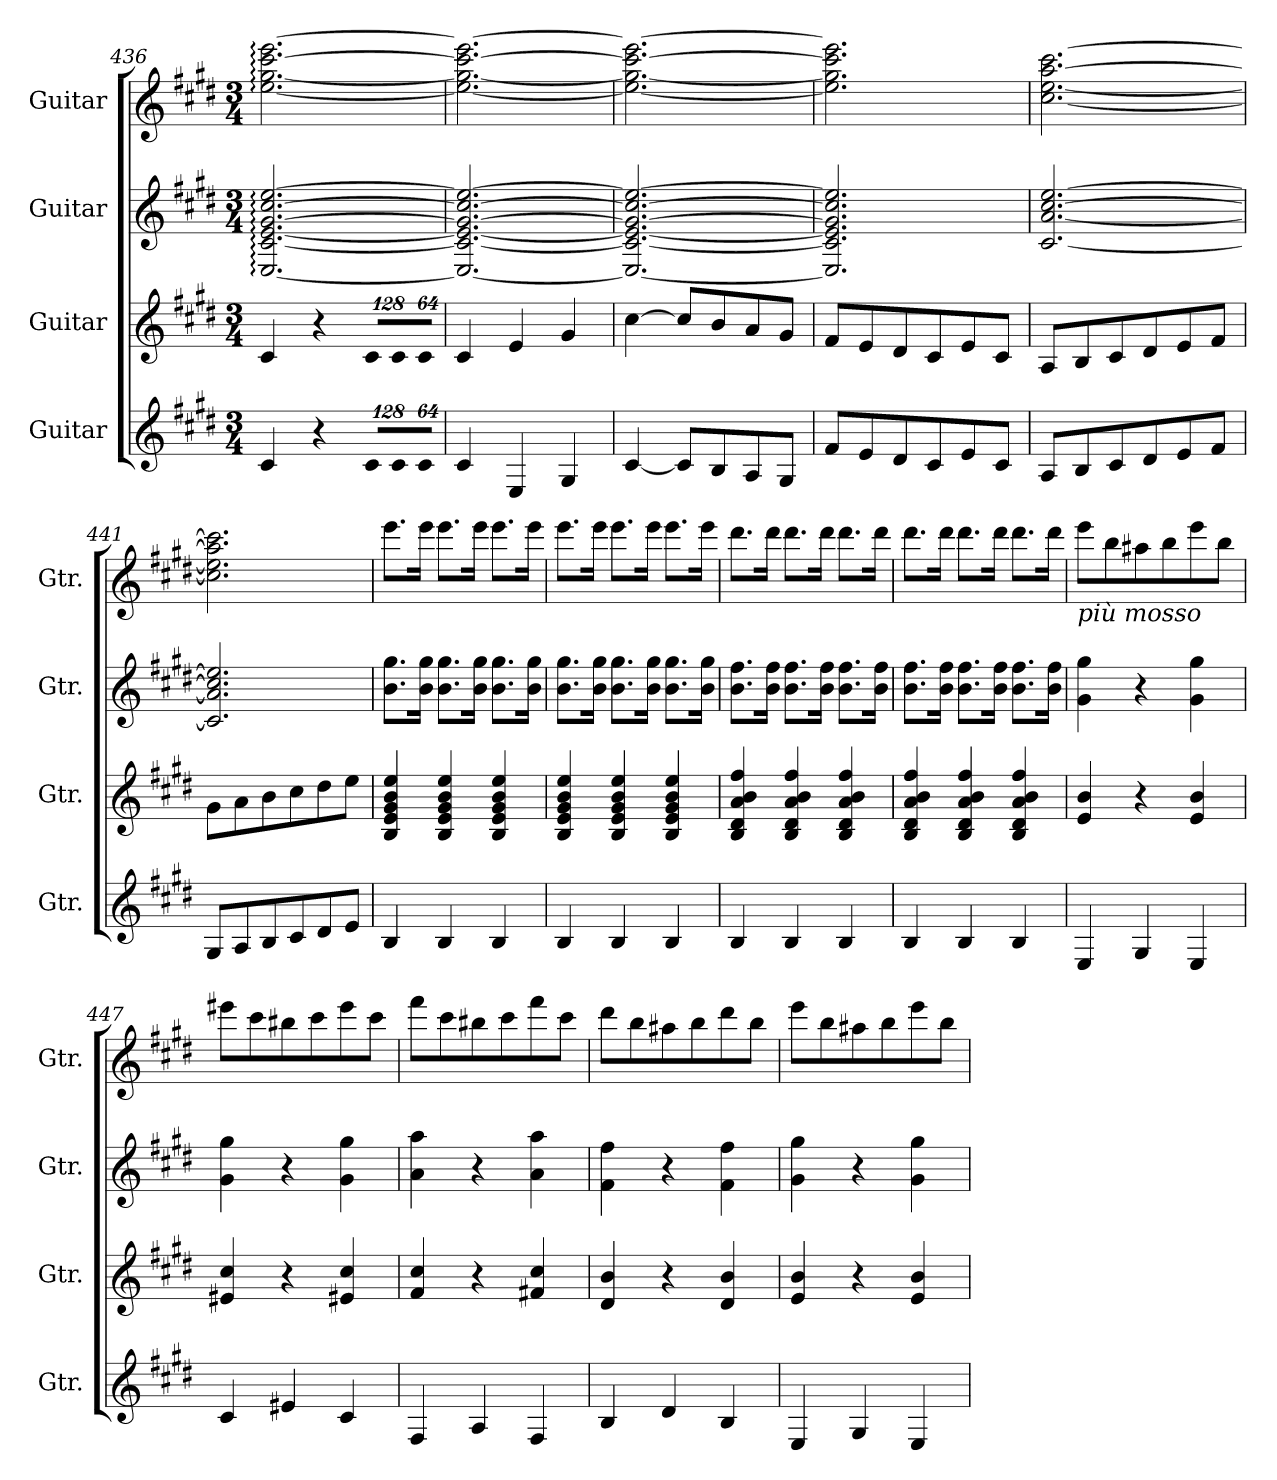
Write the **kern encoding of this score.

**kern	**kern	**kern	**kern
*part4	*part3	*part2	*part1
*staff4	*staff3	*staff2	*staff1
*I"Guitar	*I"Guitar	*I"Guitar	*I"Guitar
*I'Gtr.	*I'Gtr.	*I'Gtr.	*I'Gtr.
*clefG2	*clefG2	*clefG2	*clefG2
*ITrd7c12	*ITrd7c12	*ITrd7c12	*ITrd7c12
*k[f#c#g#d#]	*k[f#c#g#d#]	*k[f#c#g#d#]	*k[f#c#g#d#]
*E:	*E:	*E:	*E:
*M3/4	*M3/4	*M3/4	*M3/4
=436	=436	=436	=436
4C#i/	4C#i/	[<2.EEi/: [<2.C#i: [<2.Ei: [>2.G#i: [>2.c#i: [>2.ei:	[<2.ei\: [<2.g#i: [>2.cc#i: [>2.eei:
4r	4r	.	.
*Xbrackettup	*	*	*
!LO:N:vis=8	!	!	!
*	*Xbrackettup	*	*
!	!LO:N:vis=8	!	!
1024%85C#i/L	1024%85C#i/L	.	.
!LO:N:vis=8	!LO:N:vis=8	!	!
1024%85C#i/	1024%85C#i/	.	.
!LO:N:vis=8	!LO:N:vis=8	!	!
512%43C#i/J	512%43C#i/J	.	.
=437	=437	=437	=437
4C#i/	4C#i/	2.EEi/_< 2.C#i_< 2.Ei_< 2.G#i_> 2.c#i_> 2.ei_>	2.ei\_< 2.g#i_< 2.cc#i_> 2.eei_>
4EEi/	4Ei/	.	.
4GG#i/	4G#i/	.	.
=438	=438	=438	=438
[<4C#i/	[>4c#i\	2.EEi/_< 2.C#i_< 2.Ei_< 2.G#i_> 2.c#i_> 2.ei_>	2.ei\_< 2.g#i_< 2.cc#i_> 2.eei_>
8C#i/L]	8c#i/L]	.	.
8BBi/	8Bi/	.	.
8AAi/	8Ai/	.	.
8GG#i/J	8G#i/J	.	.
=439	=439	=439	=439
8F#i/L	8F#i/L	2.EEi/] 2.C#i] 2.Ei] 2.G#i] 2.c#i] 2.ei]	2.ei\] 2.g#i] 2.cc#i] 2.eei]
8Ei/	8Ei/	.	.
8D#i/	8D#i/	.	.
8C#i/	8C#i/	.	.
8Ei/	8Ei/	.	.
8C#i/J	8C#i/J	.	.
=440	=440	=440	=440
8AAi/L	8AAi/L	[<2.C#i/ [<2.Ai [>2.c#i [>2.ei	[<2.c#i\ [<2.ei [>2.ai [>2.cc#i
8BBi/	8BBi/	.	.
8C#i/	8C#i/	.	.
8D#i/	8D#i/	.	.
8Ei/	8Ei/	.	.
8F#i/J	8F#i/J	.	.
!!LO:LB:g=z
=441	=441	=441	=441
8GG#i/L	8G#i\L	2.C#i/] 2.Ai] 2.c#i] 2.ei]	2.c#i\] 2.ei] 2.ai] 2.cc#i]
8AAi/	8Ai\	.	.
8BBi/	8Bi\	.	.
8C#i/	8c#i\	.	.
8D#i/	8d#i\	.	.
8Ei/J	8ei\J	.	.
=442	=442	=442	=442
4BBi/	4BBi/ 4Ei 4G#i 4Bi 4ei	8.Bi\ 8.g#iL	8.eei\L
.	.	16Bi\ 16g#iJk	16eei\Jk
4BBi/	4BBi/ 4Ei 4G#i 4Bi 4ei	8.Bi\ 8.g#iL	8.eei\L
.	.	16Bi\ 16g#iJk	16eei\Jk
4BBi/	4BBi/ 4Ei 4G#i 4Bi 4ei	8.Bi\ 8.g#iL	8.eei\L
.	.	16Bi\ 16g#iJk	16eei\Jk
=443	=443	=443	=443
4BBi/	4BBi/ 4Ei 4G#i 4Bi 4ei	8.Bi\ 8.g#iL	8.eei\L
.	.	16Bi\ 16g#iJk	16eei\Jk
4BBi/	4BBi/ 4Ei 4G#i 4Bi 4ei	8.Bi\ 8.g#iL	8.eei\L
.	.	16Bi\ 16g#iJk	16eei\Jk
4BBi/	4BBi/ 4Ei 4G#i 4Bi 4ei	8.Bi\ 8.g#iL	8.eei\L
.	.	16Bi\ 16g#iJk	16eei\Jk
=444	=444	=444	=444
4BBi/	4BBi/ 4D#i 4Ai 4Bi 4f#i	8.Bi\ 8.f#iL	8.dd#i\L
.	.	16Bi\ 16f#iJk	16dd#i\Jk
4BBi/	4BBi/ 4D#i 4Ai 4Bi 4f#i	8.Bi\ 8.f#iL	8.dd#i\L
.	.	16Bi\ 16f#iJk	16dd#i\Jk
4BBi/	4BBi/ 4D#i 4Ai 4Bi 4f#i	8.Bi\ 8.f#iL	8.dd#i\L
.	.	16Bi\ 16f#iJk	16dd#i\Jk
=445	=445	=445	=445
4BBi/	4BBi/ 4D#i 4Ai 4Bi 4f#i	8.Bi\ 8.f#iL	8.dd#i\L
.	.	16Bi\ 16f#iJk	16dd#i\Jk
4BBi/	4BBi/ 4D#i 4Ai 4Bi 4f#i	8.Bi\ 8.f#iL	8.dd#i\L
.	.	16Bi\ 16f#iJk	16dd#i\Jk
4BBi/	4BBi/ 4D#i 4Ai 4Bi 4f#i	8.Bi\ 8.f#iL	8.dd#i\L
.	.	16Bi\ 16f#iJk	16dd#i\Jk
!!LO:LB:g=z
=446	=446	=446	=446
!	!	!	!LO:TX:b:i:t=più mosso
4EEi/	4Ei/ 4Bi	4G#i\ 4g#i	8eei\L
.	.	.	8bi\
4GG#i/	4r	4r	8a#Xi\
.	.	.	8bi\
4EEi/	4Ei/ 4Bi	4G#i\ 4g#i	8eei\
.	.	.	8bi\J
=447	=447	=447	=447
4C#i/	4E#Xi/ 4c#i	4G#i\ 4g#i	8ee#Xi\L
.	.	.	8cc#i\
4E#Xi/	4r	4r	8b#Xi\
.	.	.	8cc#i\
4C#i/	4E#Xi/ 4c#i	4G#i\ 4g#i	8ee#i\
.	.	.	8cc#i\J
=448	=448	=448	=448
4FF#i/	4F#i/ 4c#i	4Ai\ 4ai	8ff#i\L
.	.	.	8cc#i\
4AAi/	4r	4r	8b#Xi\
.	.	.	8cc#i\
4FF#i/	4F#Xi/ 4c#i	4Ai\ 4ai	8ff#i\
.	.	.	8cc#i\J
=449	=449	=449	=449
4BBi/	4D#i/ 4Bi	4F#i\ 4f#i	8dd#i\L
.	.	.	8bi\
4D#i/	4r	4r	8a#Xi\
.	.	.	8bi\
4BBi/	4D#i/ 4Bi	4F#i\ 4f#i	8dd#i\
.	.	.	8bi\J
=450	=450	=450	=450
4EEi/	4Ei/ 4Bi	4G#i\ 4g#i	8eei\L
.	.	.	8bi\
4GG#i/	4r	4r	8a#Xi\
.	.	.	8bi\
4EEi/	4Ei/ 4Bi	4G#i\ 4g#i	8eei\
.	.	.	8bi\J
=	=	=	=
*-	*-	*-	*-
